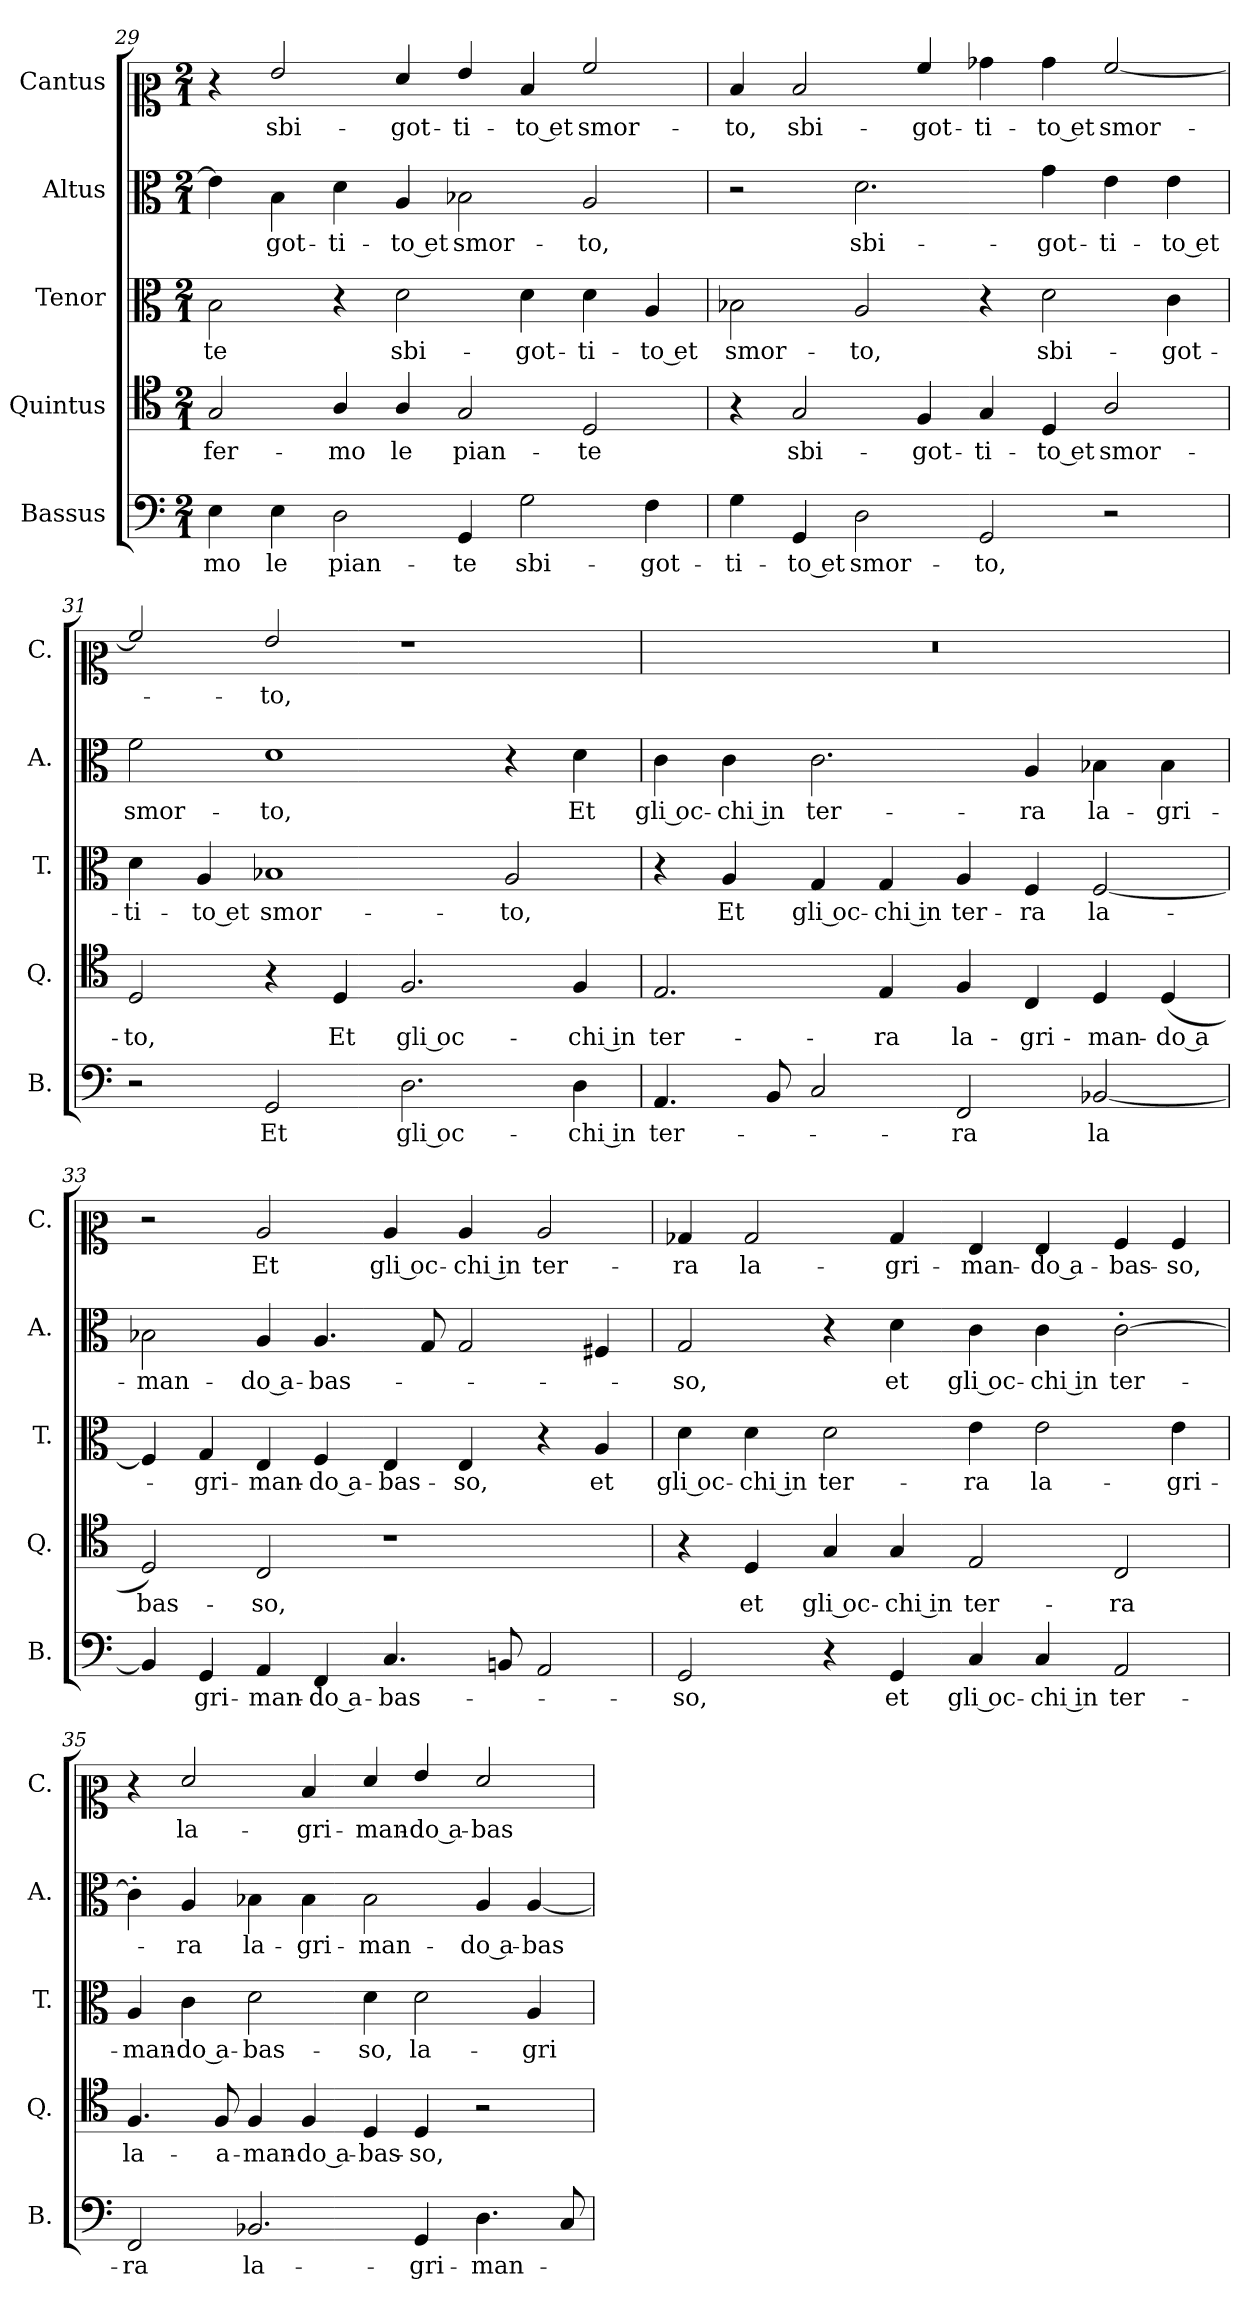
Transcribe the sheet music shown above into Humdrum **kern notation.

**kern	**text	**kern	**text	**kern	**text	**kern	**text	**kern	**text
*part5	*part5	*part4	*part4	*part3	*part3	*part2	*part2	*part1	*part1
*staff5	*staff5	*staff4	*staff4	*staff3	*staff3	*staff2	*staff2	*staff1	*staff1
*I"Bassus	*	*I"Quintus	*	*I"Tenor	*	*I"Altus	*	*I"Cantus	*
*I'B.	*	*I'Q.	*	*I'T.	*	*I'A.	*	*I'C.	*
!!LO:LB:g=z
*clefF4	*	*clefC4	*	*clefC3	*	*clefC3	*	*clefC2	*
*k[]	*	*k[]	*	*k[]	*	*k[]	*	*k[]	*
*M2/1	*	*M2/1	*	*M2/1	*	*M2/1	*	*M2/1	*
=29	=29	=29	=29	=29	=29	=29	=29	=29	=29
!	!LO:LY:b	!	!LO:LY:b	!	!LO:LY:b	!	!	!	!
4E\	mo	2G/	fer-	2B\	-te	4e\]	.	4r	.
!	!LO:LY:b	!	!	!	!	!	!LO:LY:b	!	!LO:LY:b
4E\	le	.	.	.	.	4B\	-got-	2g/	sbi-
!	!LO:LY:b	!	!LO:LY:b	!	!	!	!LO:LY:b	!	!
2D\	pian-	4A/	-mo	4r	.	4d\	-ti-	.	.
!	!	!	!LO:LY:b	!	!LO:LY:b	!	!LO:LY:b	!	!LO:LY:b
.	.	4A/	le	2d\	sbi-	4A/	-to et	4f/	-got-
!	!LO:LY:b	!	!LO:LY:b	!	!	!	!LO:LY:b	!	!LO:LY:b
4GG/	-te	2G/	pian-	.	.	2B-X\	smor-	4g/	-ti-
!	!LO:LY:b	!	!	!	!LO:LY:b	!	!	!	!LO:LY:b
2G\	sbi-	.	.	4d\	-got-	.	.	4d/	-to et
!	!	!	!LO:LY:b	!	!LO:LY:b	!	!LO:LY:b	!	!LO:LY:b
.	.	2D/	-te	4d\	-ti-	2A/	-to,	2a/	smor-
!	!LO:LY:b	!	!	!	!LO:LY:b	!	!	!	!
4F\	-got-	.	.	4A/	-to et	.	.	.	.
=30	=30	=30	=30	=30	=30	=30	=30	=30	=30
!	!LO:LY:b	!	!	!	!LO:LY:b	!	!	!	!LO:LY:b
4G\	-ti-	4r	.	2B-X\	smor-	2r	.	4d/	-to,
!	!LO:LY:b	!	!LO:LY:b	!	!	!	!	!	!LO:LY:b
4GG/	-to et	2G/	sbi-	.	.	.	.	2d/	sbi-
!	!LO:LY:b	!	!	!	!LO:LY:b	!	!LO:LY:b	!	!
2D\	smor-	.	.	2A/	-to,	2.d\	sbi-	.	.
!	!	!	!LO:LY:b	!	!	!	!	!	!LO:LY:b
.	.	4F/	-got-	.	.	.	.	4a/	-got-
!	!LO:LY:b	!	!LO:LY:b	!	!	!	!	!	!LO:LY:b
2GG/	-to,	4G/	-ti-	4r	.	.	.	4b-X\	-ti-
!	!	!	!LO:LY:b	!	!LO:LY:b	!	!LO:LY:b	!	!LO:LY:b
.	.	4D/	-to et	2d\	sbi-	4g\	-got-	4b-\	-to et
!	!	!	!LO:LY:b	!	!	!	!LO:LY:b	!	!LO:LY:b
2r	.	2A/	smor-	.	.	4e\	-ti-	[2a/	smor-
!	!	!	!	!	!LO:LY:b	!	!LO:LY:b	!	!
.	.	.	.	4c\	-got-	4e\	-to et	.	.
=31	=31	=31	=31	=31	=31	=31	=31	=31	=31
!	!	!	!LO:LY:b	!	!LO:LY:b	!	!LO:LY:b	!	!
2r	.	2D/	-to,	4d\	-ti-	2f\	smor-	2a/]	.
!	!	!	!	!	!LO:LY:b	!	!	!	!
.	.	.	.	4A/	-to et	.	.	.	.
!	!LO:LY:b	!	!	!	!LO:LY:b	!	!LO:LY:b	!	!LO:LY:b
2GG/	Et	4r	.	1B-X	smor-	1d	-to,	2g/	-to,
!	!	!	!LO:LY:b	!	!	!	!	!	!
.	.	4D/	Et	.	.	.	.	.	.
!	!LO:LY:b	!	!LO:LY:b	!	!	!	!	!	!
2.D\	gli oc-	2.F/	gli oc-	.	.	.	.	1r	.
!	!	!	!	!	!LO:LY:b	!	!	!	!
.	.	.	.	2A/	-to,	4r	.	.	.
!	!LO:LY:b	!	!LO:LY:b	!	!	!	!LO:LY:b	!	!
4D\	-chi in	4F/	-chi in	.	.	4d\	Et	.	.
=32	=32	=32	=32	=32	=32	=32	=32	=32	=32
!	!LO:LY:b	!	!LO:LY:b	!	!	!	!LO:LY:b	!	!
4.AA/	ter-	2.E/	ter-	4r	.	4c\	gli oc-	0r	.
!	!	!	!	!	!LO:LY:b	!	!LO:LY:b	!	!
.	.	.	.	4A/	Et	4c\	-chi in	.	.
8BB/	.	.	.	.	.	.	.	.	.
!	!	!	!	!	!LO:LY:b	!	!LO:LY:b	!	!
2C/	.	.	.	4G/	gli oc-	2.c\	ter-	.	.
!	!	!	!LO:LY:b	!	!LO:LY:b	!	!	!	!
.	.	4E/	-ra	4G/	-chi in	.	.	.	.
!	!LO:LY:b	!	!LO:LY:b	!	!LO:LY:b	!	!	!	!
2FF/	-ra	4F/	la-	4A/	ter-	.	.	.	.
!	!	!	!LO:LY:b	!	!LO:LY:b	!	!LO:LY:b	!	!
.	.	4C/	-gri-	4F/	-ra	4A/	-ra	.	.
!	!LO:LY:b	!	!LO:LY:b	!	!LO:LY:b	!	!LO:LY:b	!	!
[2BB-X/	la	4D/	-man-	[2F/	la-	4B-X\	la-	.	.
!	!	!	!LO:LY:b	!	!	!	!LO:LY:b	!	!
.	.	(<4D/	-do a	.	.	4B-\	-gri­-	.	.
!!LO:PB:g=z
=33	=33	=33	=33	=33	=33	=33	=33	=33	=33
!	!	!	!LO:LY:b	!	!	!	!LO:LY:b	!	!
4BB-/]	.	2D/)	bas-	4F/]	.	2B-X\	-man-	2r	.
!	!LO:LY:b	!	!	!	!LO:LY:b	!	!	!	!
4GG/	gri-	.	.	4G/	-gri-	.	.	.	.
!	!LO:LY:b	!	!LO:LY:b	!	!LO:LY:b	!	!LO:LY:b	!	!LO:LY:b
4AA/	-man-	2C/	-so,	4E/	-man-	4A/	-do a-	2c/	Et
!	!LO:LY:b	!	!	!	!LO:LY:b	!	!LO:LY:b	!	!
4FF/	-do a-	.	.	4F/	-do a-	4.A/	-bas-	.	.
!	!LO:LY:b	!	!	!	!LO:LY:b	!	!	!	!LO:LY:b
4.C/	-bas-	1r	.	4E/	-bas-	.	.	4c/	gli oc-
.	.	.	.	.	.	8G/	.	.	.
!	!	!	!	!	!LO:LY:b	!	!	!	!LO:LY:b
.	.	.	.	4E/	-so,	2G/	.	4c/	-chi in
8BBni/	.	.	.	.	.	.	.	.	.
!	!	!	!	!	!	!	!	!	!LO:LY:b
2AA/	.	.	.	4r	.	.	.	2c/	ter-
!	!	!	!	!	!LO:LY:b	!	!	!	!
.	.	.	.	4A/	et	4F#X/	.	.	.
=34	=34	=34	=34	=34	=34	=34	=34	=34	=34
!	!LO:LY:b	!	!	!	!LO:LY:b	!	!LO:LY:b	!	!LO:LY:b
2GG/	-so,	4r	.	4d\	gli oc-	2G/	-so,	4B-X/	-ra
!	!	!	!LO:LY:b	!	!LO:LY:b	!	!	!	!LO:LY:b
.	.	4D/	et	4d\	-chi in	.	.	2B-/	la-
!	!	!	!LO:LY:b	!	!LO:LY:b	!	!	!	!
4r	.	4G/	gli oc-	2d\	ter-	4r	.	.	.
!	!LO:LY:b	!	!LO:LY:b	!	!	!	!LO:LY:b	!	!LO:LY:b
4GG/	et	4G/	-chi in	.	.	4d\	et	4B-/	-gri-
!	!LO:LY:b	!	!LO:LY:b	!	!LO:LY:b	!	!LO:LY:b	!	!LO:LY:b
4C/	gli oc-	2E/	ter-	4e\	-ra	4c\	gli oc-	4G/	-man-
!	!LO:LY:b	!	!	!	!LO:LY:b	!	!LO:LY:b	!	!LO:LY:b
4C/	-chi in	.	.	2e\	la-	4c\	-chi in	4G/	-do a-
!	!LO:LY:b	!	!LO:LY:b	!	!	!	!LO:LY:b	!	!LO:LY:b
2AA/	ter-	2C/	-ra	.	.	[2c'\	ter-	4A/	-bas-
!	!	!	!	!	!LO:LY:b	!	!	!	!LO:LY:b
.	.	.	.	4e\	-gri-	.	.	4A/	-so,
=35	=35	=35	=35	=35	=35	=35	=35	=35	=35
!	!LO:LY:b	!	!LO:LY:b	!	!LO:LY:b	!	!	!	!
2FF/	-ra	4.F/	la-	4A/	-man-	4c'\]	.	4r	.
!	!	!	!	!	!LO:LY:b	!	!LO:LY:b	!	!LO:LY:b
.	.	.	.	4c\	-do a-	4A/	-ra	2f/	la-
!	!	!	!LO:LY:b	!	!	!	!	!	!
.	.	8F/	-a-	.	.	.	.	.	.
!	!LO:LY:b	!	!LO:LY:b	!	!LO:LY:b	!	!LO:LY:b	!	!
2.BB-X/	la-	4F/	-man-	2d\	-bas-	4B-X\	la-	.	.
!	!	!	!LO:LY:b	!	!	!	!LO:LY:b	!	!LO:LY:b
.	.	4F/	-do a-	.	.	4B-\	-gri-	4d/	-gri-
!	!	!	!LO:LY:b	!	!LO:LY:b	!	!LO:LY:b	!	!LO:LY:b
.	.	4D/	-bas-	4d\	-so,	2B-\	-man-	4f/	-man-
!	!LO:LY:b	!	!LO:LY:b	!	!LO:LY:b	!	!	!	!LO:LY:b
4GG/	-gri-	4D/	-so,	2d\	la-	.	.	4g/	-do a-
!	!LO:LY:b	!	!	!	!	!	!LO:LY:b	!	!LO:LY:b
4.D\	-man-	2r	.	.	.	4A/	-do a-	2f/	-bas-
!	!	!	!	!	!LO:LY:b	!	!LO:LY:b	!	!
.	.	.	.	4A/	-gri-	[4A/	-bas-	.	.
8C/	.	.	.	.	.	.	.	.	.
=	=	=	=	=	=	=	=	=	=
*-	*-	*-	*-	*-	*-	*-	*-	*-	*-
